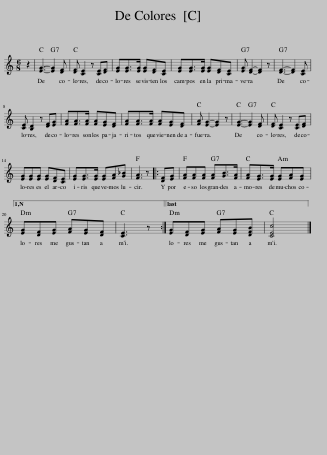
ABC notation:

X:1
L:1/8
M:6/8
I:linebreak $
K:C
V:1 treble
V:1
 z2 | [EG]3- [EG]2 [DF] | [DF] [CE]2 z [CE][DF] | [EG][EG]>[EG] [EG][DF][CE] | [EG][EG]>[EG] [EG][DF][CE] | %5
 [EG] [DF]2- [DF]2 z | [DF]3- [DF]2 [CE] |$ [CE] [B,D]2 z [DF][EG] | [FA][FA]>[FA] [FA][EG][DF] | [FA][FA]>[FA] [FA][EG][DF] | %10
 [FA] [EG]2- [EG]2 z | [EG]3- [EG]2 [DF] | [DF] [CE]2 z [CE][DF] |$ [EG][EG][EG] [EG][DF][CE] | [EG][EG]>[EG] [EG][FA][G_B] | %15
 [FA]3 z |: [DF][EG] | [FA][FA][FA] [FA][GB]>[FA] | [FA][EG]>[EG] [EG][FA][EG] |33$ [EG][DF][EG] [FA][EG][DF] | %20
 [CE]3 z :|33 [EG][DF][EG] [FA][EG][DFB] | [CEc]4 |] %23
